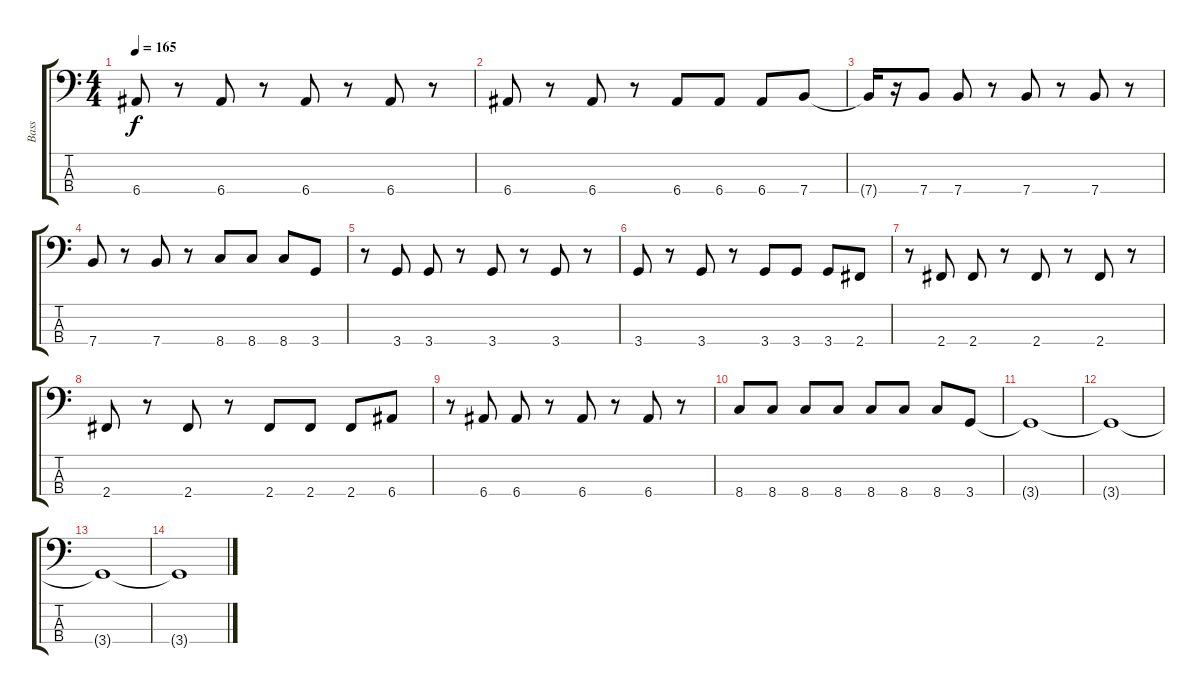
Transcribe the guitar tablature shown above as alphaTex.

\track ("Bass" "Bass") {instrument electricbassfinger}
\staff {score tabs}
\tuning (G2 D2 A1 E1) {hide}
\ts (4 4)
\tempo 165
\clef f4
\ks c
6.4.8{dy f} r.8 6.4.8 r.8 6.4.8 r.8 6.4.8 r.8 |
6.4.8 r.8 6.4.8 r.8 6.4.8 6.4.8 6.4.8 7.4.8 |
7.4{t}.16 r.16 7.4.8 7.4.8 r.8 7.4.8 r.8 7.4.8 r.8 |
7.4.8 r.8 7.4.8 r.8 8.4.8 8.4.8 8.4.8 3.4.8 |
r.8 3.4.8 3.4.8 r.8 3.4.8 r.8 3.4.8 r.8 |
3.4.8 r.8 3.4.8 r.8 3.4.8 3.4.8 3.4.8 2.4.8 |
r.8 2.4.8 2.4.8 r.8 2.4.8 r.8 2.4.8 r.8 |
2.4.8 r.8 2.4.8 r.8 2.4.8 2.4.8 2.4.8 6.4.8 |
r.8 6.4.8 6.4.8 r.8 6.4.8 r.8 6.4.8 r.8 |
8.4.8 8.4.8 8.4.8 8.4.8 8.4.8 8.4.8 8.4.8 3.4.8 |
3.4{t}.1 |
3.4{t}.1 |
3.4{t}.1 |
3.4{t}.1
